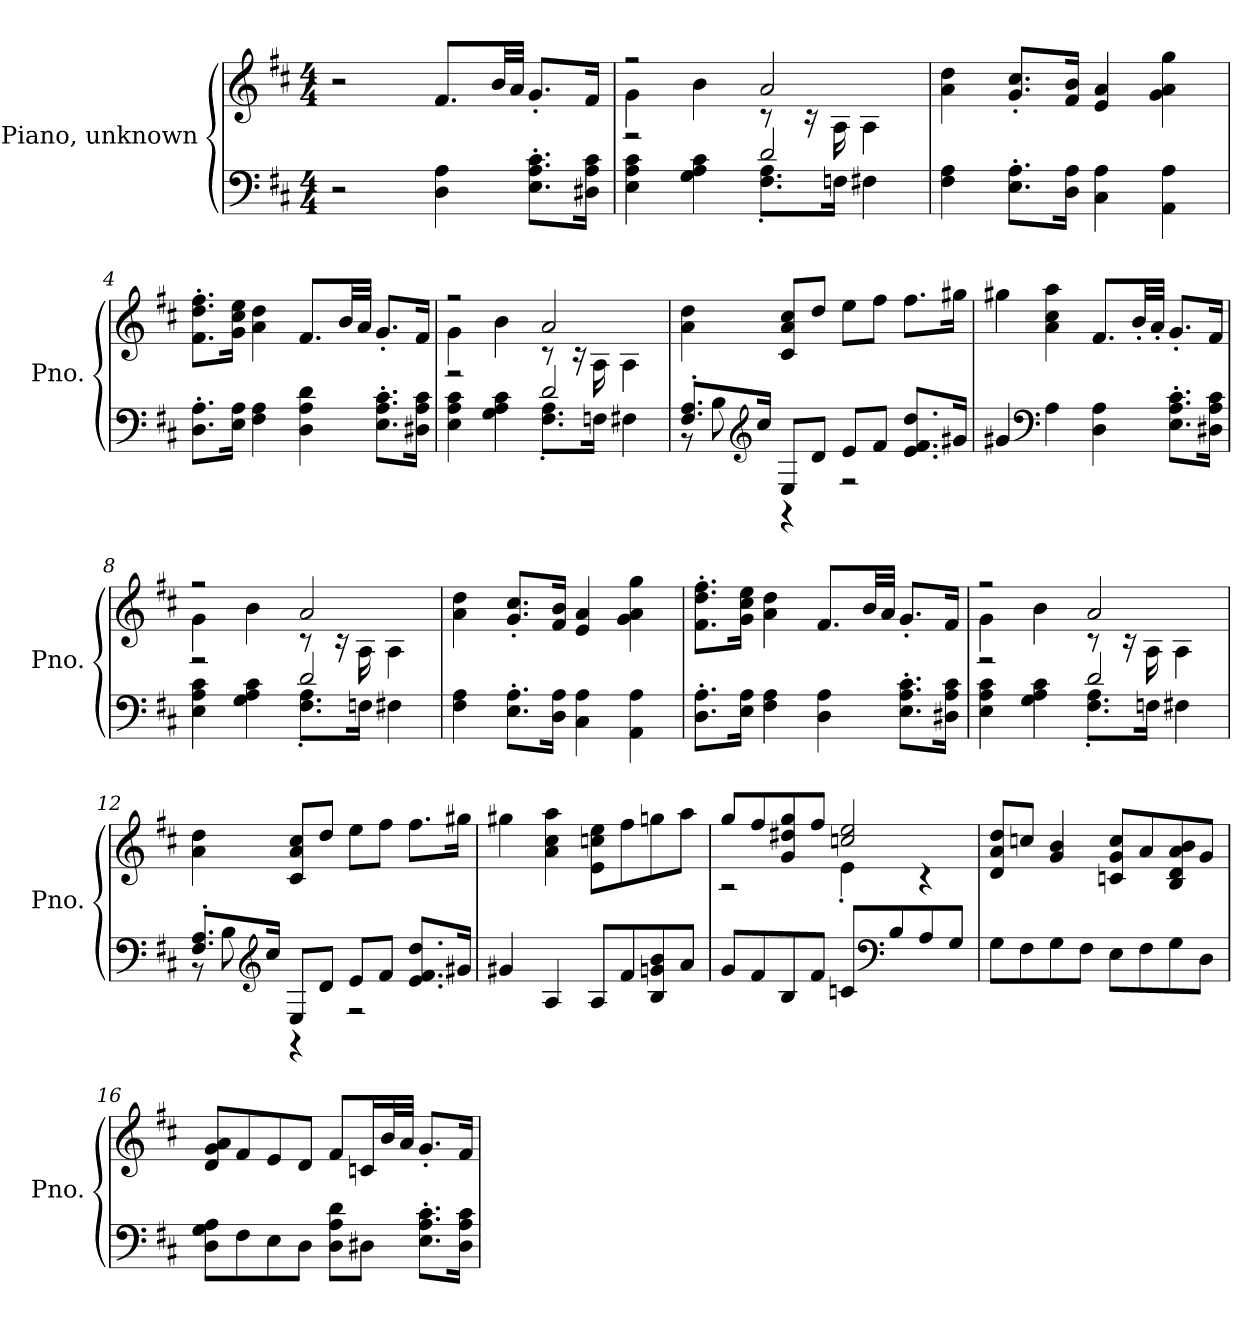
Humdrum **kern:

**kern	**kern
*part1	*part1
*staff2	*staff1
*I"Piano, unknown	*
*I'Pno.	*
*clefF4	*clefG2
*k[f#c#]	*k[f#c#]
*M4/4	*M4/4
*MM120	*MM120
=1	=1
2r	2r
4D\ 4A\	8.f#/L
.	32b/LL
.	32a/JJJ
8.E\' 8.A\' 8.c#\'L	8.g'/L
16D#X\ 16A\ 16c#\Jk	16f#/Jk
=2	=2
*^	*^
2r	4E\ 4A\ 4c#\	2r	4g\
.	4G\ 4A\ 4c#\	.	4b\
2d/	8.F#\' 8.A\'L	2a/	8r
.	.	.	16r
.	16Fn\Jk	.	16A\
.	4F#X\	.	4A\
*v	*v	*	*
*	*v	*v
=3	=3
4F#\ 4A\	4a\ 4dd\
8.E\' 8.A\'L	8.g/' 8.cc#/'L
16D\ 16A\Jk	16f#/ 16b/Jk
4C#\ 4A\	4e/ 4a/
4AA\ 4A\	4g\ 4a\ 4gg\
=4	=4
8.D\' 8.A\'L	8.f#\' 8.dd\' 8.ff#\'L
16E\ 16A\Jk	16g\ 16cc#\ 16ee\Jk
4F#\ 4A\	4a\ 4dd\
4D\ 4A\ 4d\	8.f#/L
.	32b/LL
.	32a/JJJ
8.E\' 8.A\' 8.c#\'L	8.g'/L
16D#X\ 16A\ 16c#\Jk	16f#/Jk
!!LO:LB:g=z
=5	=5
*^	*^
2r	4E\ 4A\ 4c#\	2r	4g\
.	4G\ 4A\ 4c#\	.	4b\
2d/	8.F#\' 8.A\'L	2a/	8r
.	.	.	16r
.	16Fn\Jk	.	16A\
.	4F#X\	.	4A\
*	*	*v	*v
=6	=6	=6
8.F#/' 8.A/'L	8r	4a\ 4dd\
.	8B\	.
*clefG2	*	*
16cc#/Jk	.	.
8E/L	4r	8c#/ 8a/ 8cc#/L
8d/J	.	8dd/J
8e/L	2r	8ee\L
8f#/J	.	8ff#\J
8.e/ 8.f#/ 8.dd/L	.	8.ff#\L
16g#X/Jk	.	16gg#X\Jk
*v	*v	*
=7	=7
4g#X/	4gg#X\
*clefF4	*
4A\	4a\ 4cc#\ 4aa\
4D\ 4A\	8.f#/L
.	32b'/LL
.	32a'/JJJ
8.E\' 8.A\' 8.c#\'L	8.g'/L
16D#X\ 16A\ 16c#\Jk	16f#/Jk
=8	=8
*^	*^
2r	4E\ 4A\ 4c#\	2r	4g\
.	4G\ 4A\ 4c#\	.	4b\
2d/	8.F#\' 8.A\'L	2a/	8r
.	.	.	16r
.	16Fn\Jk	.	16A\
.	4F#X\	.	4A\
*v	*v	*	*
*	*v	*v
!!LO:LB:g=z
=9	=9
4F#\ 4A\	4a\ 4dd\
8.E\' 8.A\'L	8.g/' 8.cc#/'L
16D\ 16A\Jk	16f#/ 16b/Jk
4C#\ 4A\	4e/ 4a/
4AA\ 4A\	4g\ 4a\ 4gg\
=10	=10
8.D\' 8.A\'L	8.f#\' 8.dd\' 8.ff#\'L
16E\ 16A\Jk	16g\ 16cc#\ 16ee\Jk
4F#\ 4A\	4a\ 4dd\
4D\ 4A\	8.f#/L
.	32b/LL
.	32a/JJJ
8.E\' 8.A\' 8.c#\'L	8.g'/L
16D#X\ 16A\ 16c#\Jk	16f#/Jk
=11	=11
*^	*^
2r	4E\ 4A\ 4c#\	2r	4g\
.	4G\ 4A\ 4c#\	.	4b\
2d/	8.F#\' 8.A\'L	2a/	8r
.	.	.	16r
.	16Fn\Jk	.	16A\
.	4F#X\	.	4A\
*	*	*v	*v
=12	=12	=12
8.F#/' 8.A/'L	8r	4a\ 4dd\
.	8B\	.
*clefG2	*	*
16cc#/Jk	.	.
8E/L	4r	8c#/ 8a/ 8cc#/L
8d/J	.	8dd/J
8e/L	2r	8ee\L
8f#/J	.	8ff#\J
8.e/ 8.f#/ 8.dd/L	.	8.ff#\L
16g#X/Jk	.	16gg#X\Jk
*v	*v	*
!!LO:LB:g=z
=13	=13
4g#X/	4gg#X\
4A/	4a\ 4cc#\ 4aa\
8A/L	8e\ 8ccn\ 8ee\L
8f#/	8ff#\
8B/ 8gn/ 8b/	8ggn\
8a/J	8aa\J
=14	=14
*	*^
8g/L	8gg/L	2r
8f#/	8ff#/	.
8B/	8g/ 8dd#X/ 8gg/	.
8f#/J	8ff#/J	.
8cn/L	2ccn/ 2ee/	4e'\
*clefF4	*	*
8B/	.	.
8A/	.	4r
8G/J	.	.
*	*v	*v
=15	=15
8G\L	8d/ 8a/ 8dd/L
8F#\	8ccn/J
8G\	4g/ 4b/
8F#\J	.
8E\L	8cn/ 8g/ 8cc/L
8F#\	8a/
8G\	8B/ 8d/ 8a/ 8b/
8D\J	8g/J
=16	=16
8D\ 8G\ 8A\L	8d/ 8g/ 8a/L
8F#\	8f#/
8E\	8e/
8D\J	8d/J
8D\ 8A\ 8d\L	8f#/L
8D#X\J	16cn/L
.	32b/L
.	32a/JJJ
8.E\' 8.A\' 8.c#\'L	8.g'/L
16D#\ 16A\ 16c#\Jk	16f#/Jk
=	=
*-	*-
